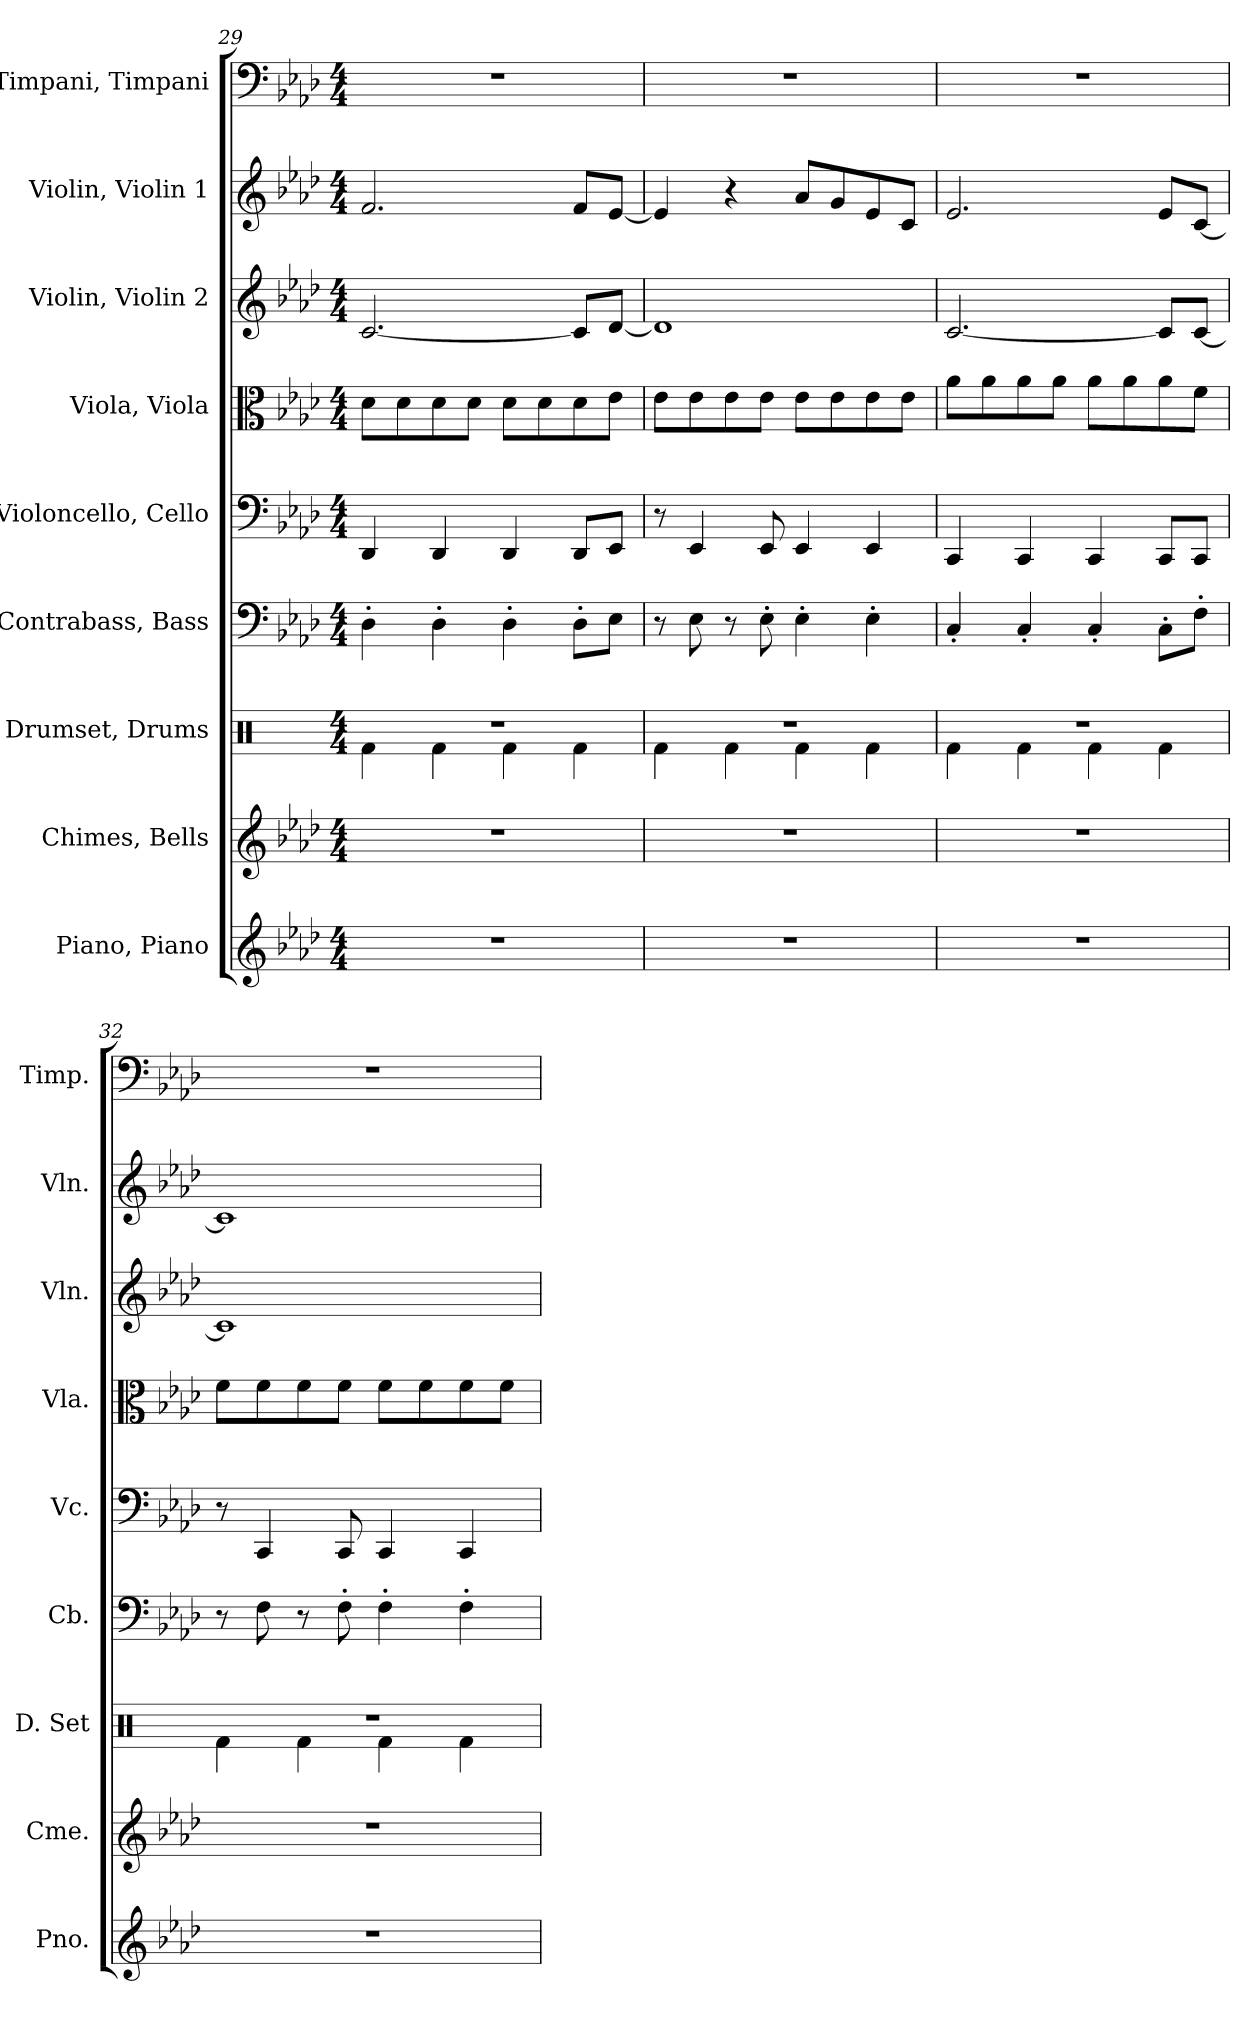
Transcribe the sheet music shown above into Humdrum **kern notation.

**kern	**kern	**kern	**kern	**kern	**kern	**kern	**kern	**kern
*part9	*part8	*part7	*part6	*part5	*part4	*part3	*part2	*part1
*staff9	*staff8	*staff7	*staff6	*staff5	*staff4	*staff3	*staff2	*staff1
*I"Piano, Piano	*I"Chimes, Bells	*I"Drumset, Drums	*I"Contrabass, Bass	*I"Violoncello, Cello	*I"Viola, Viola	*I"Violin, Violin 2	*I"Violin, Violin 1	*I"Timpani, Timpani
*I'Pno.	*I'Cme.	*I'D. Set	*I'Cb.	*I'Vc.	*I'Vla.	*I'Vln.	*I'Vln.	*I'Timp.
!!LO:PB:g=z
*clefG2	*clefG2	*clefX	*clefF4	*clefF4	*clefC3	*clefG2	*clefG2	*clefF4
*	*	*	*ITrd7c12	*	*	*	*	*
*k[b-e-a-d-]	*k[b-e-a-d-]	*k[]	*k[b-e-a-d-]	*k[b-e-a-d-]	*k[b-e-a-d-]	*k[b-e-a-d-]	*k[b-e-a-d-]	*k[b-e-a-d-]
*M4/4	*M4/4	*M4/4	*M4/4	*M4/4	*M4/4	*M4/4	*M4/4	*M4/4
=29	=29	=29	=29	=29	=29	=29	=29	=29
*	*	*^	*	*	*	*	*	*
1r	1r	1r	4Rf\	4DD-'\	4DD-/	8d-\L	[2.c/	2.f/	1r
.	.	.	.	.	.	8d-\	.	.	.
.	.	.	4Rf\	4DD-'\	4DD-/	8d-\	.	.	.
.	.	.	.	.	.	8d-\J	.	.	.
.	.	.	4Rf\	4DD-'\	4DD-/	8d-\L	.	.	.
.	.	.	.	.	.	8d-\	.	.	.
.	.	.	4Rf\	8DD-'\L	8DD-/L	8d-\	8c/L]	8f/L	.
.	.	.	.	8EE-\J	8EE-/J	8e-\J	[8d-/J	[8e-/J	.
=30	=30	=30	=30	=30	=30	=30	=30	=30	=30
1r	1r	1r	4Rf\	8r	8r	8e-\L	1d-]	4e-/]	1r
.	.	.	.	8EE-\	4EE-/	8e-\	.	.	.
.	.	.	4Rf\	8r	.	8e-\	.	4r	.
.	.	.	.	8EE-'\	8EE-/	8e-\J	.	.	.
.	.	.	4Rf\	4EE-'\	4EE-/	8e-\L	.	8a-/L	.
.	.	.	.	.	.	8e-\	.	8g/	.
.	.	.	4Rf\	4EE-'\	4EE-/	8e-\	.	8e-/	.
.	.	.	.	.	.	8e-\J	.	8c/J	.
=31	=31	=31	=31	=31	=31	=31	=31	=31	=31
1r	1r	1r	4Rf\	4CC'/	4CC/	8a-\L	[2.c/	2.e-/	1r
.	.	.	.	.	.	8a-\	.	.	.
.	.	.	4Rf\	4CC'/	4CC/	8a-\	.	.	.
.	.	.	.	.	.	8a-\J	.	.	.
.	.	.	4Rf\	4CC'/	4CC/	8a-\L	.	.	.
.	.	.	.	.	.	8a-\	.	.	.
.	.	.	4Rf\	8CC'\L	8CC/L	8a-\	8c/L]	8e-/L	.
.	.	.	.	8FF'\J	8CC/J	8f\J	[8c/J	[8c/J	.
=32	=32	=32	=32	=32	=32	=32	=32	=32	=32
1r	1r	1r	4Rf\	8r	8r	8f\L	1c]	1c]	1r
.	.	.	.	8FF\	4CC/	8f\	.	.	.
.	.	.	4Rf\	8r	.	8f\	.	.	.
.	.	.	.	8FF'\	8CC/	8f\J	.	.	.
.	.	.	4Rf\	4FF'\	4CC/	8f\L	.	.	.
.	.	.	.	.	.	8f\	.	.	.
.	.	.	4Rf\	4FF'\	4CC/	8f\	.	.	.
.	.	.	.	.	.	8f\J	.	.	.
*	*	*v	*v	*	*	*	*	*	*
=	=	=	=	=	=	=	=	=
*-	*-	*-	*-	*-	*-	*-	*-	*-
